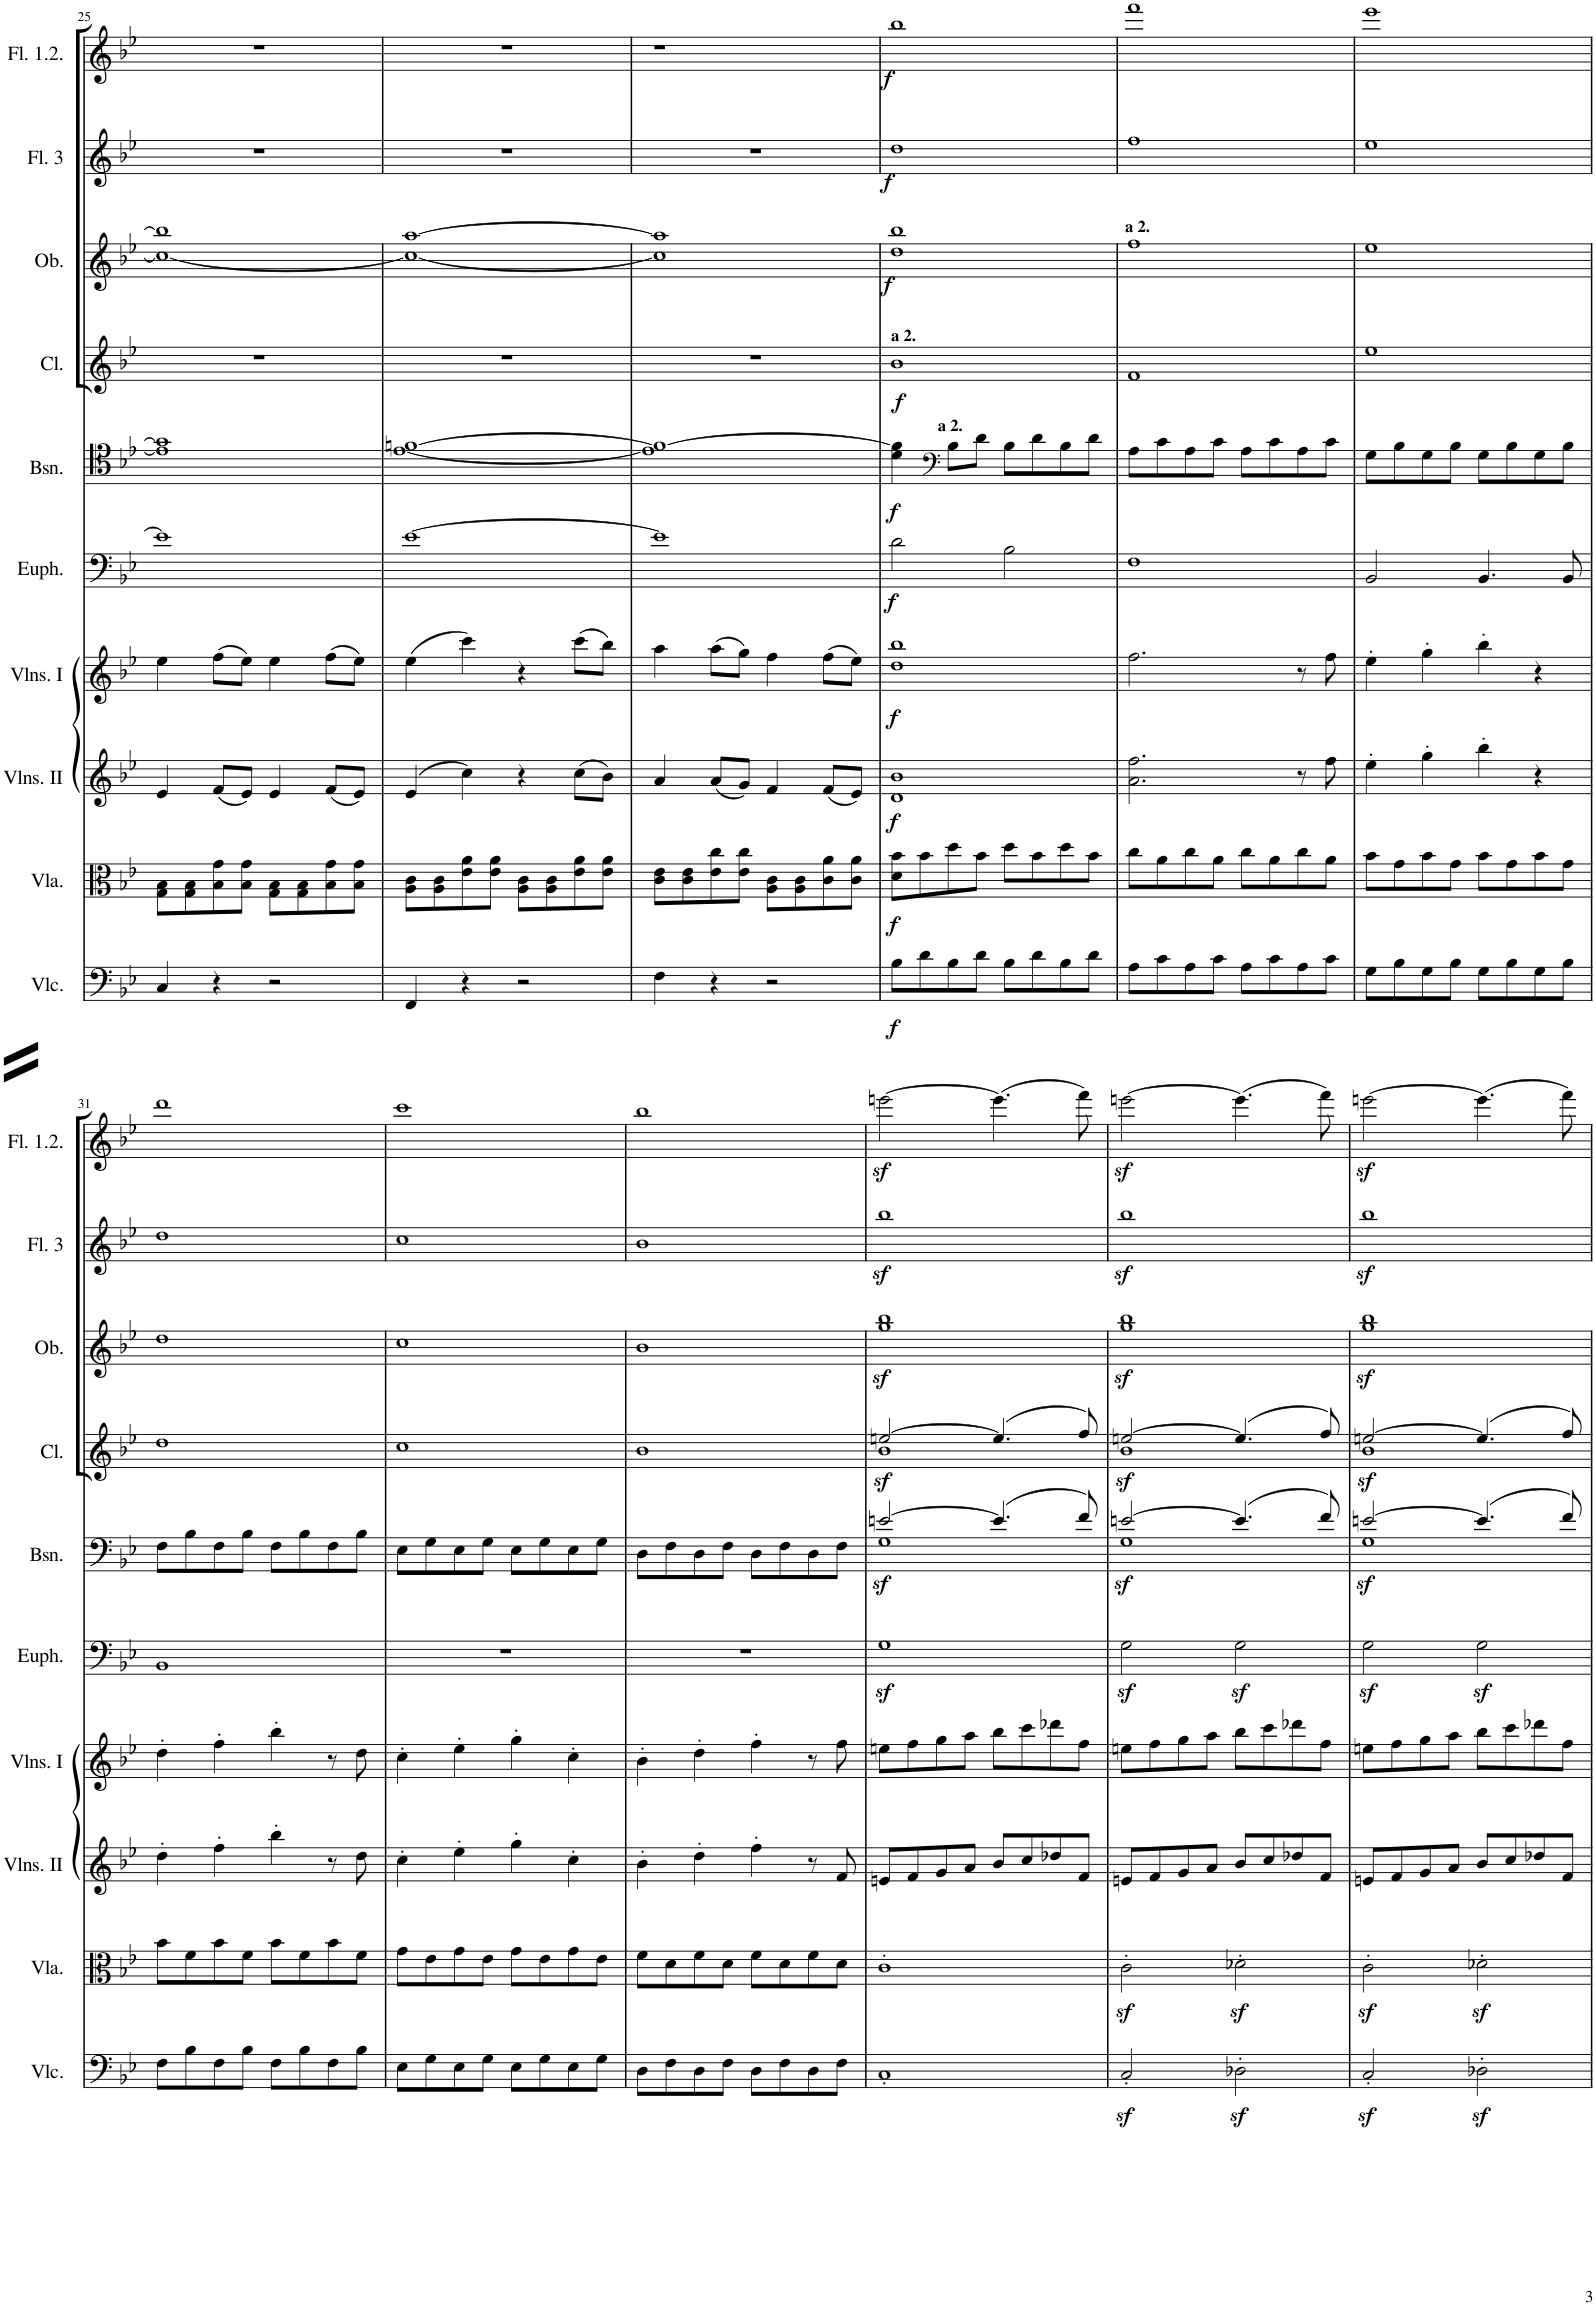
**kern	**dynam	**kern	**dynam	**kern	**dynam	**kern	**dynam	**kern	**kern	**dynam	**kern	**dynam	**kern	**dynam	**kern	**dynam	**kern	**dynam	**kern	**kern	**dynam
*part10	*part10	*part9	*part9	*part8	*part8	*part7	*part7	*part6	*part6	*part6	*part5	*part5	*part4	*part4	*part3	*part3	*part2	*part2	*part1	*part1	*part1
*staff12	*staff12	*staff11	*staff11	*staff10	*staff10	*staff9	*staff9	*staff8	*staff7	*staff7/8	*staff6	*staff6	*staff5	*staff5	*staff4	*staff4	*staff3	*staff3	*staff2	*staff1	*staff1/2
*I"Violoncello.	*	*I"Viola.	*	*I"Violins II	*	*I"Violins I	*	*I"Euphonium	*	*	*I"Bassoon	*	*I"Clarinetti in B.	*	*I"Oboi.	*	*I"Flute 3	*	*I"Flute 1.2.	*	*
*I'Vlc.	*	*I'Vla.	*	*I'Vlns. II	*	*I'Vlns. I	*	*I'Euph.	*	*	*I'Bsn.	*	*I'Cl.	*	*I'Ob.	*	*I'Fl. 3	*	*I'Fl. 1.2.	*	*
!!LO:PB:g=z
*clefF4	*	*clefC3	*	*clefG2	*	*clefG2	*	*clefF4	*clefF4	*	*clefC4	*	*clefG2	*	*clefG2	*	*clefG2	*	*clefG2	*clefG2	*
*	*	*	*	*	*	*	*	*	*	*	*	*	*Trd1c2	*	*	*	*	*	*	*	*
*k[b-e-]	*	*k[b-e-]	*	*k[b-e-]	*	*k[b-e-]	*	*k[b-e-]	*k[b-e-]	*	*k[b-e-]	*	*k[b-e-]	*	*k[b-e-]	*	*k[b-e-]	*	*k[b-e-]	*k[b-e-]	*
*M2/2	*	*M2/2	*	*M2/2	*	*M2/2	*	*M2/2	*M2/2	*	*M2/2	*	*M2/2	*	*M2/2	*	*M2/2	*	*M2/2	*M2/2	*
*met(c|)	*	*met(c|)	*	*met(c|)	*	*met(c|)	*	*met(c|)	*met(c|)	*	*met(c|)	*	*met(c|)	*	*met(c|)	*	*met(c|)	*	*met(c|)	*met(c|)	*
=25	=25	=25	=25	=25	=25	=25	=25	=25	=25	=25	=25	=25	=25	=25	=25	=25	=25	=25	=25	=25	=25
4C/	.	8G\' 8B-\'L	.	4e-'~/	.	4ee-'~\	.	1r	1e-]	.	1e-] 1g]	.	1r	.	1cc_ 1bb-]	.	1r	.	1r	1r	.
.	.	8G\' 8B-\'	.	.	.	.	.	.	.	.	.	.	.	.	.	.	.	.	.	.	.
4r	.	8B-\' 8g\'	.	(8f/L	.	(8ff\L	.	.	.	.	.	.	.	.	.	.	.	.	.	.	.
.	.	8B-\' 8g\'J	.	8e-/J)	.	8ee-\J)	.	.	.	.	.	.	.	.	.	.	.	.	.	.	.
2r	.	8G\' 8B-\'L	.	4e-'~/	.	4ee-'~\	.	.	.	.	.	.	.	.	.	.	.	.	.	.	.
.	.	8G\' 8B-\'	.	.	.	.	.	.	.	.	.	.	.	.	.	.	.	.	.	.	.
.	.	8B-\' 8g\'	.	(8f/L	.	(8ff\L	.	.	.	.	.	.	.	.	.	.	.	.	.	.	.
.	.	8B-\' 8g\'J	.	8e-/J)	.	8ee-\J)	.	.	.	.	.	.	.	.	.	.	.	.	.	.	.
=26	=26	=26	=26	=26	=26	=26	=26	=26	=26	=26	=26	=26	=26	=26	=26	=26	=26	=26	=26	=26	=26
4FF/	.	8A\' 8c\'L	.	(4e-/	.	(4ee-\	.	1r	[1e-	.	[1e- [1fn	.	1r	.	1cc_ [1aa	.	1r	.	1r	1r	.
.	.	8A\' 8c\'	.	.	.	.	.	.	.	.	.	.	.	.	.	.	.	.	.	.	.
4r	.	8e-\' 8a\'	.	4cc\)	.	4ccc\)	.	.	.	.	.	.	.	.	.	.	.	.	.	.	.
.	.	8e-\' 8a\'J	.	.	.	.	.	.	.	.	.	.	.	.	.	.	.	.	.	.	.
2r	.	8A\' 8c\'L	.	4r	.	4r	.	.	.	.	.	.	.	.	.	.	.	.	.	.	.
.	.	8A\' 8c\'	.	.	.	.	.	.	.	.	.	.	.	.	.	.	.	.	.	.	.
.	.	8e-\' 8a\'	.	(8cc\L	.	(8ccc\L	.	.	.	.	.	.	.	.	.	.	.	.	.	.	.
.	.	8e-\' 8a\'J	.	8b-\J)	.	8bb-\J)	.	.	.	.	.	.	.	.	.	.	.	.	.	.	.
=27	=27	=27	=27	=27	=27	=27	=27	=27	=27	=27	=27	=27	=27	=27	=27	=27	=27	=27	=27	=27	=27
4F\	.	8c\' 8e-\'L	.	4a'~/	.	4aa'~\	.	1r	1e-]	.	1e-] 1f_	.	1r	.	1cc] 1aa]	.	1r	.	1r	1r	.
.	.	8c\' 8e-\'	.	.	.	.	.	.	.	.	.	.	.	.	.	.	.	.	.	.	.
4r	.	8e-\' 8cc\'	.	(8a/L	.	(8aa\L	.	.	.	.	.	.	.	.	.	.	.	.	.	.	.
.	.	8e-\' 8cc\'J	.	8g/J)	.	8gg\J)	.	.	.	.	.	.	.	.	.	.	.	.	.	.	.
2r	.	8A\' 8c\'L	.	4f'~/	.	4ff'~\	.	.	.	.	.	.	.	.	.	.	.	.	.	.	.
.	.	8A\' 8c\'	.	.	.	.	.	.	.	.	.	.	.	.	.	.	.	.	.	.	.
.	.	8c\' 8a\'	.	(8f/L	.	(8ff\L	.	.	.	.	.	.	.	.	.	.	.	.	.	.	.
.	.	8c\' 8a\'J	.	8e-/J)	.	8ee-\J)	.	.	.	.	.	.	.	.	.	.	.	.	.	.	.
=28	=28	=28	=28	=28	=28	=28	=28	=28	=28	=28	=28	=28	=28	=28	=28	=28	=28	=28	=28	=28	=28
!	!	!	!	!	!	!	!	!	!	!	!	!	!LO:TX:a:B:t=a 2.	!	!	!	!	!	!	!	!
!	!LO:DY:b	!	!LO:DY:b	!	!LO:DY:b	!	!LO:DY:b	!	!	!LO:DY:b	!	!LO:DY:b	!	!LO:DY:b	!	!LO:DY:b	!	!LO:DY:b	!	!	!LO:DY:b=2
!	!	!	!	!	!	!	!	!	!	!	!	!	!	!	!	!	!	!	!	!	!LO:DY:n=1:b
8B-'\L	f	8d\' 8b-\'L	f	1d 1b-	f	1dd 1bb-	f	4r	2d\	f	4d\ 4f\]	f	1b-	f	1dd 1bb-	f	1dd	f	1dd	1bb-	f f
8d'\	.	8b-'\	.	.	.	.	.	.	.	.	.	.	.	.	.	.	.	.	.	.	.
*	*	*	*	*	*	*	*	*	*	*	*clefF4	*	*	*	*	*	*	*	*	*	*
!	!	!	!	!	!	!	!	!	!	!	!LO:TX:a:B:t=a 2.	!	!	!	!	!	!	!	!	!	!
!	!	!	!	!	!	!	!	!LO:TX:a:t=Bsn.	!	!	!	!	!	!	!	!	!	!	!	!	!
!	!	!	!	!	!	!	!	!	!	!LO:DY:b=2	!	!	!	!	!	!	!	!	!	!	!
8B-'\	.	8dd'\	.	.	.	.	.	8B-'\L	.	f	8B-'\L	.	.	.	.	.	.	.	.	.	.
8d'\J	.	8b-'\J	.	.	.	.	.	8d'\J	.	.	8d'\J	.	.	.	.	.	.	.	.	.	.
8B-'\L	.	8dd'\L	.	.	.	.	.	8B-'\L	2B-\	.	8B-'\L	.	.	.	.	.	.	.	.	.	.
8d'\	.	8b-'\	.	.	.	.	.	8d'\	.	.	8d'\	.	.	.	.	.	.	.	.	.	.
8B-'\	.	8dd'\	.	.	.	.	.	8B-'\	.	.	8B-'\	.	.	.	.	.	.	.	.	.	.
8d'\J	.	8b-'\J	.	.	.	.	.	8d'\J	.	.	8d'\J	.	.	.	.	.	.	.	.	.	.
=29	=29	=29	=29	=29	=29	=29	=29	=29	=29	=29	=29	=29	=29	=29	=29	=29	=29	=29	=29	=29	=29
!	!	!	!	!	!	!	!	!	!	!	!	!	!	!	!LO:TX:a:B:t=a 2.	!	!	!	!	!	!
8A'\L	.	8cc'\L	.	2.a\ 2.ff\	.	2.ff\	.	8A'\L	1F	.	8A'\L	.	1f	.	1ff	.	1ff	.	1ff	1fff	.
8c'\	.	8a'\	.	.	.	.	.	8c'\	.	.	8c'\	.	.	.	.	.	.	.	.	.	.
8A'\	.	8cc'\	.	.	.	.	.	8A'\	.	.	8A'\	.	.	.	.	.	.	.	.	.	.
8c'\J	.	8a'\J	.	.	.	.	.	8c'\J	.	.	8c'\J	.	.	.	.	.	.	.	.	.	.
8A'\L	.	8cc'\L	.	.	.	.	.	8A'\L	.	.	8A'\L	.	.	.	.	.	.	.	.	.	.
8c'\	.	8a'\	.	.	.	.	.	8c'\	.	.	8c'\	.	.	.	.	.	.	.	.	.	.
8A'\	.	8cc'\	.	8r	.	8r	.	8A'\	.	.	8A'\	.	.	.	.	.	.	.	.	.	.
8c'\J	.	8a'\J	.	8ff\	.	8ff\	.	8c'\J	.	.	8c'\J	.	.	.	.	.	.	.	.	.	.
=30	=30	=30	=30	=30	=30	=30	=30	=30	=30	=30	=30	=30	=30	=30	=30	=30	=30	=30	=30	=30	=30
8G'\L	.	8b-'\L	.	4ee-'\	.	4ee-'\	.	8G'\L	2BB-/	.	8G'\L	.	1ee-	.	1ee-	.	1ee-	.	1ee-	1eee-	.
8B-'\	.	8g'\	.	.	.	.	.	8B-'\	.	.	8B-'\	.	.	.	.	.	.	.	.	.	.
8G'\	.	8b-'\	.	4gg'\	.	4gg'\	.	8G'\	.	.	8G'\	.	.	.	.	.	.	.	.	.	.
8B-'\J	.	8g'\J	.	.	.	.	.	8B-'\J	.	.	8B-'\J	.	.	.	.	.	.	.	.	.	.
8G'\L	.	8b-'\L	.	4bb-'\	.	4bb-'\	.	8G'\L	4.BB-/	.	8G'\L	.	.	.	.	.	.	.	.	.	.
8B-'\	.	8g'\	.	.	.	.	.	8B-'\	.	.	8B-'\	.	.	.	.	.	.	.	.	.	.
8G'\	.	8b-'\	.	4r	.	4r	.	8G'\	.	.	8G'\	.	.	.	.	.	.	.	.	.	.
8B-'\J	.	8g'\J	.	.	.	.	.	8B-'\J	8BB-/	.	8B-'\J	.	.	.	.	.	.	.	.	.	.
!!LO:LB:g=z
=31	=31	=31	=31	=31	=31	=31	=31	=31	=31	=31	=31	=31	=31	=31	=31	=31	=31	=31	=31	=31	=31
8F'\L	.	8b-'\L	.	4dd'\	.	4dd'\	.	8F'\L	1BB-	.	8F'\L	.	1dd	.	1dd	.	1dd	.	1dd	1ddd	.
8B-'\	.	8f'\	.	.	.	.	.	8B-'\	.	.	8B-'\	.	.	.	.	.	.	.	.	.	.
8F'\	.	8b-'\	.	4ff'\	.	4ff'\	.	8F'\	.	.	8F'\	.	.	.	.	.	.	.	.	.	.
8B-'\J	.	8f'\J	.	.	.	.	.	8B-'\J	.	.	8B-'\J	.	.	.	.	.	.	.	.	.	.
8F'\L	.	8b-'\L	.	4bb-'\	.	4bb-'\	.	8F'\L	.	.	8F'\L	.	.	.	.	.	.	.	.	.	.
8B-'\	.	8f'\	.	.	.	.	.	8B-'\	.	.	8B-'\	.	.	.	.	.	.	.	.	.	.
8F'\	.	8b-'\	.	8r	.	8r	.	8F'\	.	.	8F'\	.	.	.	.	.	.	.	.	.	.
8B-'\J	.	8f'\J	.	8dd\	.	8dd\	.	8B-'\J	.	.	8B-'\J	.	.	.	.	.	.	.	.	.	.
=32	=32	=32	=32	=32	=32	=32	=32	=32	=32	=32	=32	=32	=32	=32	=32	=32	=32	=32	=32	=32	=32
8E-'\L	.	8g'\L	.	4cc'\	.	4cc'\	.	8E-'\L	1r	.	8E-'\L	.	1cc	.	1cc	.	1cc	.	1cc	1ccc	.
8G'\	.	8e-'\	.	.	.	.	.	8G'\	.	.	8G'\	.	.	.	.	.	.	.	.	.	.
8E-'\	.	8g'\	.	4ee-'\	.	4ee-'\	.	8E-'\	.	.	8E-'\	.	.	.	.	.	.	.	.	.	.
8G'\J	.	8e-'\J	.	.	.	.	.	8G'\J	.	.	8G'\J	.	.	.	.	.	.	.	.	.	.
8E-'\L	.	8g'\L	.	4gg'\	.	4gg'\	.	8E-'\L	.	.	8E-'\L	.	.	.	.	.	.	.	.	.	.
8G'\	.	8e-'\	.	.	.	.	.	8G'\	.	.	8G'\	.	.	.	.	.	.	.	.	.	.
8E-'\	.	8g'\	.	4cc'\	.	4cc'\	.	8E-'\	.	.	8E-'\	.	.	.	.	.	.	.	.	.	.
8G'\J	.	8e-'\J	.	.	.	.	.	8G'\J	.	.	8G'\J	.	.	.	.	.	.	.	.	.	.
=33	=33	=33	=33	=33	=33	=33	=33	=33	=33	=33	=33	=33	=33	=33	=33	=33	=33	=33	=33	=33	=33
8D'\L	.	8f'\L	.	4b-'\	.	4b-'\	.	8D'\L	1r	.	8D'\L	.	1b-	.	1b-	.	1b-	.	1b-	1bb-	.
8F'\	.	8d'\	.	.	.	.	.	8F'\	.	.	8F'\	.	.	.	.	.	.	.	.	.	.
8D'\	.	8f'\	.	4dd'\	.	4dd'\	.	8D'\	.	.	8D'\	.	.	.	.	.	.	.	.	.	.
8F'\J	.	8d'\J	.	.	.	.	.	8F'\J	.	.	8F'\J	.	.	.	.	.	.	.	.	.	.
8D'\L	.	8f'\L	.	4ff'\	.	4ff'\	.	8D'\L	.	.	8D'\L	.	.	.	.	.	.	.	.	.	.
8F'\	.	8d'\	.	.	.	.	.	8F'\	.	.	8F'\	.	.	.	.	.	.	.	.	.	.
8D'\	.	8f'\	.	8r	.	8r	.	8D'\	.	.	8D'\	.	.	.	.	.	.	.	.	.	.
8F'\J	.	8d'\J	.	8f/	.	8ff\	.	8F'\J	.	.	8F'\J	.	.	.	.	.	.	.	.	.	.
=34	=34	=34	=34	=34	=34	=34	=34	=34	=34	=34	=34	=34	=34	=34	=34	=34	=34	=34	=34	=34	=34
*	*	*	*	*	*	*	*	*	*	*	*^	*	*^	*	*	*	*	*	*	*	*
!	!	!	!	!	!	!	!	!	!	!	!	!	!LO:DY:b	!	!	!LO:DY:b	!	!	!	!	!	!	!
1C'	.	1c'	.	8en'~/L	.	8een'~\L	.	1r	1Gz<'~	.	[2en/	1G	sf	[2een/	1b-	sf	1ggz< 1bb-z<	.	1bb-z<	.	1bb-z<	[2eeenz<\	.
.	.	.	.	8f'~/	.	8ff'~\	.	.	.	.	.	.	.	.	.	.	.	.	.	.	.	.	.
.	.	.	.	8g'~/	.	8gg'~\	.	.	.	.	.	.	.	.	.	.	.	.	.	.	.	.	.
.	.	.	.	8a'~/J	.	8aa'~\J	.	.	.	.	.	.	.	.	.	.	.	.	.	.	.	.	.
.	.	.	.	8b-'~/L	.	8bb-'~\L	.	.	.	.	(4.e/]	.	.	(4.ee/]	.	.	.	.	.	.	.	(4.eee\]	.
.	.	.	.	8cc'~/	.	8ccc'~\	.	.	.	.	.	.	.	.	.	.	.	.	.	.	.	.	.
.	.	.	.	8dd-X'~/	.	8ddd-X'~\	.	.	.	.	.	.	.	.	.	.	.	.	.	.	.	.	.
.	.	.	.	8f'~/J	.	8ff'~\J	.	.	.	.	8f/)	.	.	8ff/)	.	.	.	.	.	.	.	8fff\)	.
=35	=35	=35	=35	=35	=35	=35	=35	=35	=35	=35	=35	=35	=35	=35	=35	=35	=35	=35	=35	=35	=35	=35	=35
!	!	!	!	!	!	!	!	!	!	!	!	!	!LO:DY:b	!	!	!LO:DY:b	!	!	!	!	!	!	!
2Cz<'/	.	2cz<'\	.	8en'~/L	.	8een'~\L	.	1r	2Gz<'~\	.	[2en/	1G	sf	[2een/	1b-	sf	1ggz< 1bb-z<	.	1bb-z<	.	1bb-z<	[2eeenz<\	.
.	.	.	.	8f'~/	.	8ff'~\	.	.	.	.	.	.	.	.	.	.	.	.	.	.	.	.	.
.	.	.	.	8g'~/	.	8gg'~\	.	.	.	.	.	.	.	.	.	.	.	.	.	.	.	.	.
.	.	.	.	8a'~/J	.	8aa'~\J	.	.	.	.	.	.	.	.	.	.	.	.	.	.	.	.	.
2D-Xz<'\	.	2d-Xz<'\	.	8b-'~/L	.	8bb-'~\L	.	.	2Gz<'~\	.	(4.e/]	.	.	(4.ee/]	.	.	.	.	.	.	.	(4.eee\]	.
.	.	.	.	8cc'~/	.	8ccc'~\	.	.	.	.	.	.	.	.	.	.	.	.	.	.	.	.	.
.	.	.	.	8dd-X'~/	.	8ddd-X'~\	.	.	.	.	.	.	.	.	.	.	.	.	.	.	.	.	.
.	.	.	.	8f'~/J	.	8ff'~\J	.	.	.	.	8f/)	.	.	8ff/)	.	.	.	.	.	.	.	8fff\)	.
=36	=36	=36	=36	=36	=36	=36	=36	=36	=36	=36	=36	=36	=36	=36	=36	=36	=36	=36	=36	=36	=36	=36	=36
!	!	!	!	!	!	!	!	!	!	!	!	!	!LO:DY:b	!	!	!LO:DY:b	!	!	!	!	!	!	!
2Cz<'/	.	2cz<'\	.	8en'~/L	.	8een'~\L	.	1r	2Gz<'~\	.	[2en/	1G	sf	[2een/	1b-	sf	1ggz< 1bb-z<	.	1bb-z<	.	1bb-z<	[2eeenz<\	.
.	.	.	.	8f'~/	.	8ff'~\	.	.	.	.	.	.	.	.	.	.	.	.	.	.	.	.	.
.	.	.	.	8g'~/	.	8gg'~\	.	.	.	.	.	.	.	.	.	.	.	.	.	.	.	.	.
.	.	.	.	8a'~/J	.	8aa'~\J	.	.	.	.	.	.	.	.	.	.	.	.	.	.	.	.	.
2D-Xz<'\	.	2d-Xz<'\	.	8b-'~/L	.	8bb-'~\L	.	.	2Gz<'~\	.	(4.e/]	.	.	(4.ee/]	.	.	.	.	.	.	.	(4.eee\]	.
.	.	.	.	8cc'~/	.	8ccc'~\	.	.	.	.	.	.	.	.	.	.	.	.	.	.	.	.	.
.	.	.	.	8dd-X'~/	.	8ddd-X'~\	.	.	.	.	.	.	.	.	.	.	.	.	.	.	.	.	.
.	.	.	.	8f'~/J	.	8ff'~\J	.	.	.	.	8f/)	.	.	8ff/)	.	.	.	.	.	.	.	8fff\)	.
*	*	*	*	*	*	*	*	*	*	*	*v	*v	*	*	*	*	*	*	*	*	*	*	*
*	*	*	*	*	*	*	*	*	*	*	*	*	*v	*v	*	*	*	*	*	*	*	*
=	=	=	=	=	=	=	=	=	=	=	=	=	=	=	=	=	=	=	=	=	=
*-	*-	*-	*-	*-	*-	*-	*-	*-	*-	*-	*-	*-	*-	*-	*-	*-	*-	*-	*-	*-	*-
